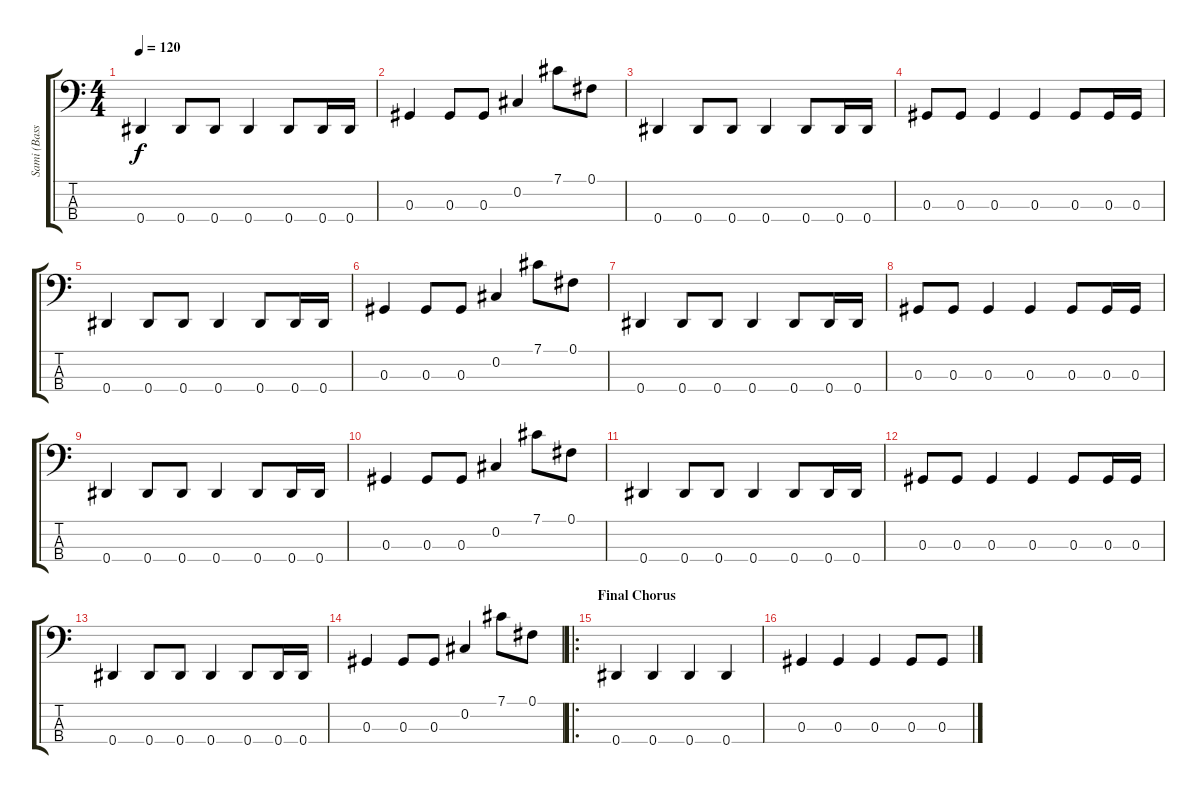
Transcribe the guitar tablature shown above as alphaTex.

\track ("Sami (Bass)" "Sami (Bass") {instrument electricbassfinger}
\staff {score tabs}
\tuning (Gb2 Db2 Ab1 Eb1) {hide}
\ts (4 4)
\tempo 120
\clef f4
\ks c
0.4.4{dy f} 0.4.8 0.4.8 0.4.4 0.4.8 0.4.16 0.4.16 |
0.3.4 0.3.8 0.3.8 0.2.4 7.1.8 0.1.8 |
0.4.4 0.4.8 0.4.8 0.4.4 0.4.8 0.4.16 0.4.16 |
0.3.8 0.3.8 0.3.4 0.3.4 0.3.8 0.3.16 0.3.16 |
0.4.4 0.4.8 0.4.8 0.4.4 0.4.8 0.4.16 0.4.16 |
0.3.4 0.3.8 0.3.8 0.2.4 7.1.8 0.1.8 |
0.4.4 0.4.8 0.4.8 0.4.4 0.4.8 0.4.16 0.4.16 |
0.3.8 0.3.8 0.3.4 0.3.4 0.3.8 0.3.16 0.3.16 |
0.4.4 0.4.8 0.4.8 0.4.4 0.4.8 0.4.16 0.4.16 |
0.3.4 0.3.8 0.3.8 0.2.4 7.1.8 0.1.8 |
0.4.4 0.4.8 0.4.8 0.4.4 0.4.8 0.4.16 0.4.16 |
0.3.8 0.3.8 0.3.4 0.3.4 0.3.8 0.3.16 0.3.16 |
0.4.4 0.4.8 0.4.8 0.4.4 0.4.8 0.4.16 0.4.16 |
0.3.4 0.3.8 0.3.8 0.2.4 7.1.8 0.1.8 |
\ro
\section ("" "Final Chorus")
0.4.4 0.4.4 0.4.4 0.4.4 |
0.3.4 0.3.4 0.3.4 0.3.8 0.3.8
